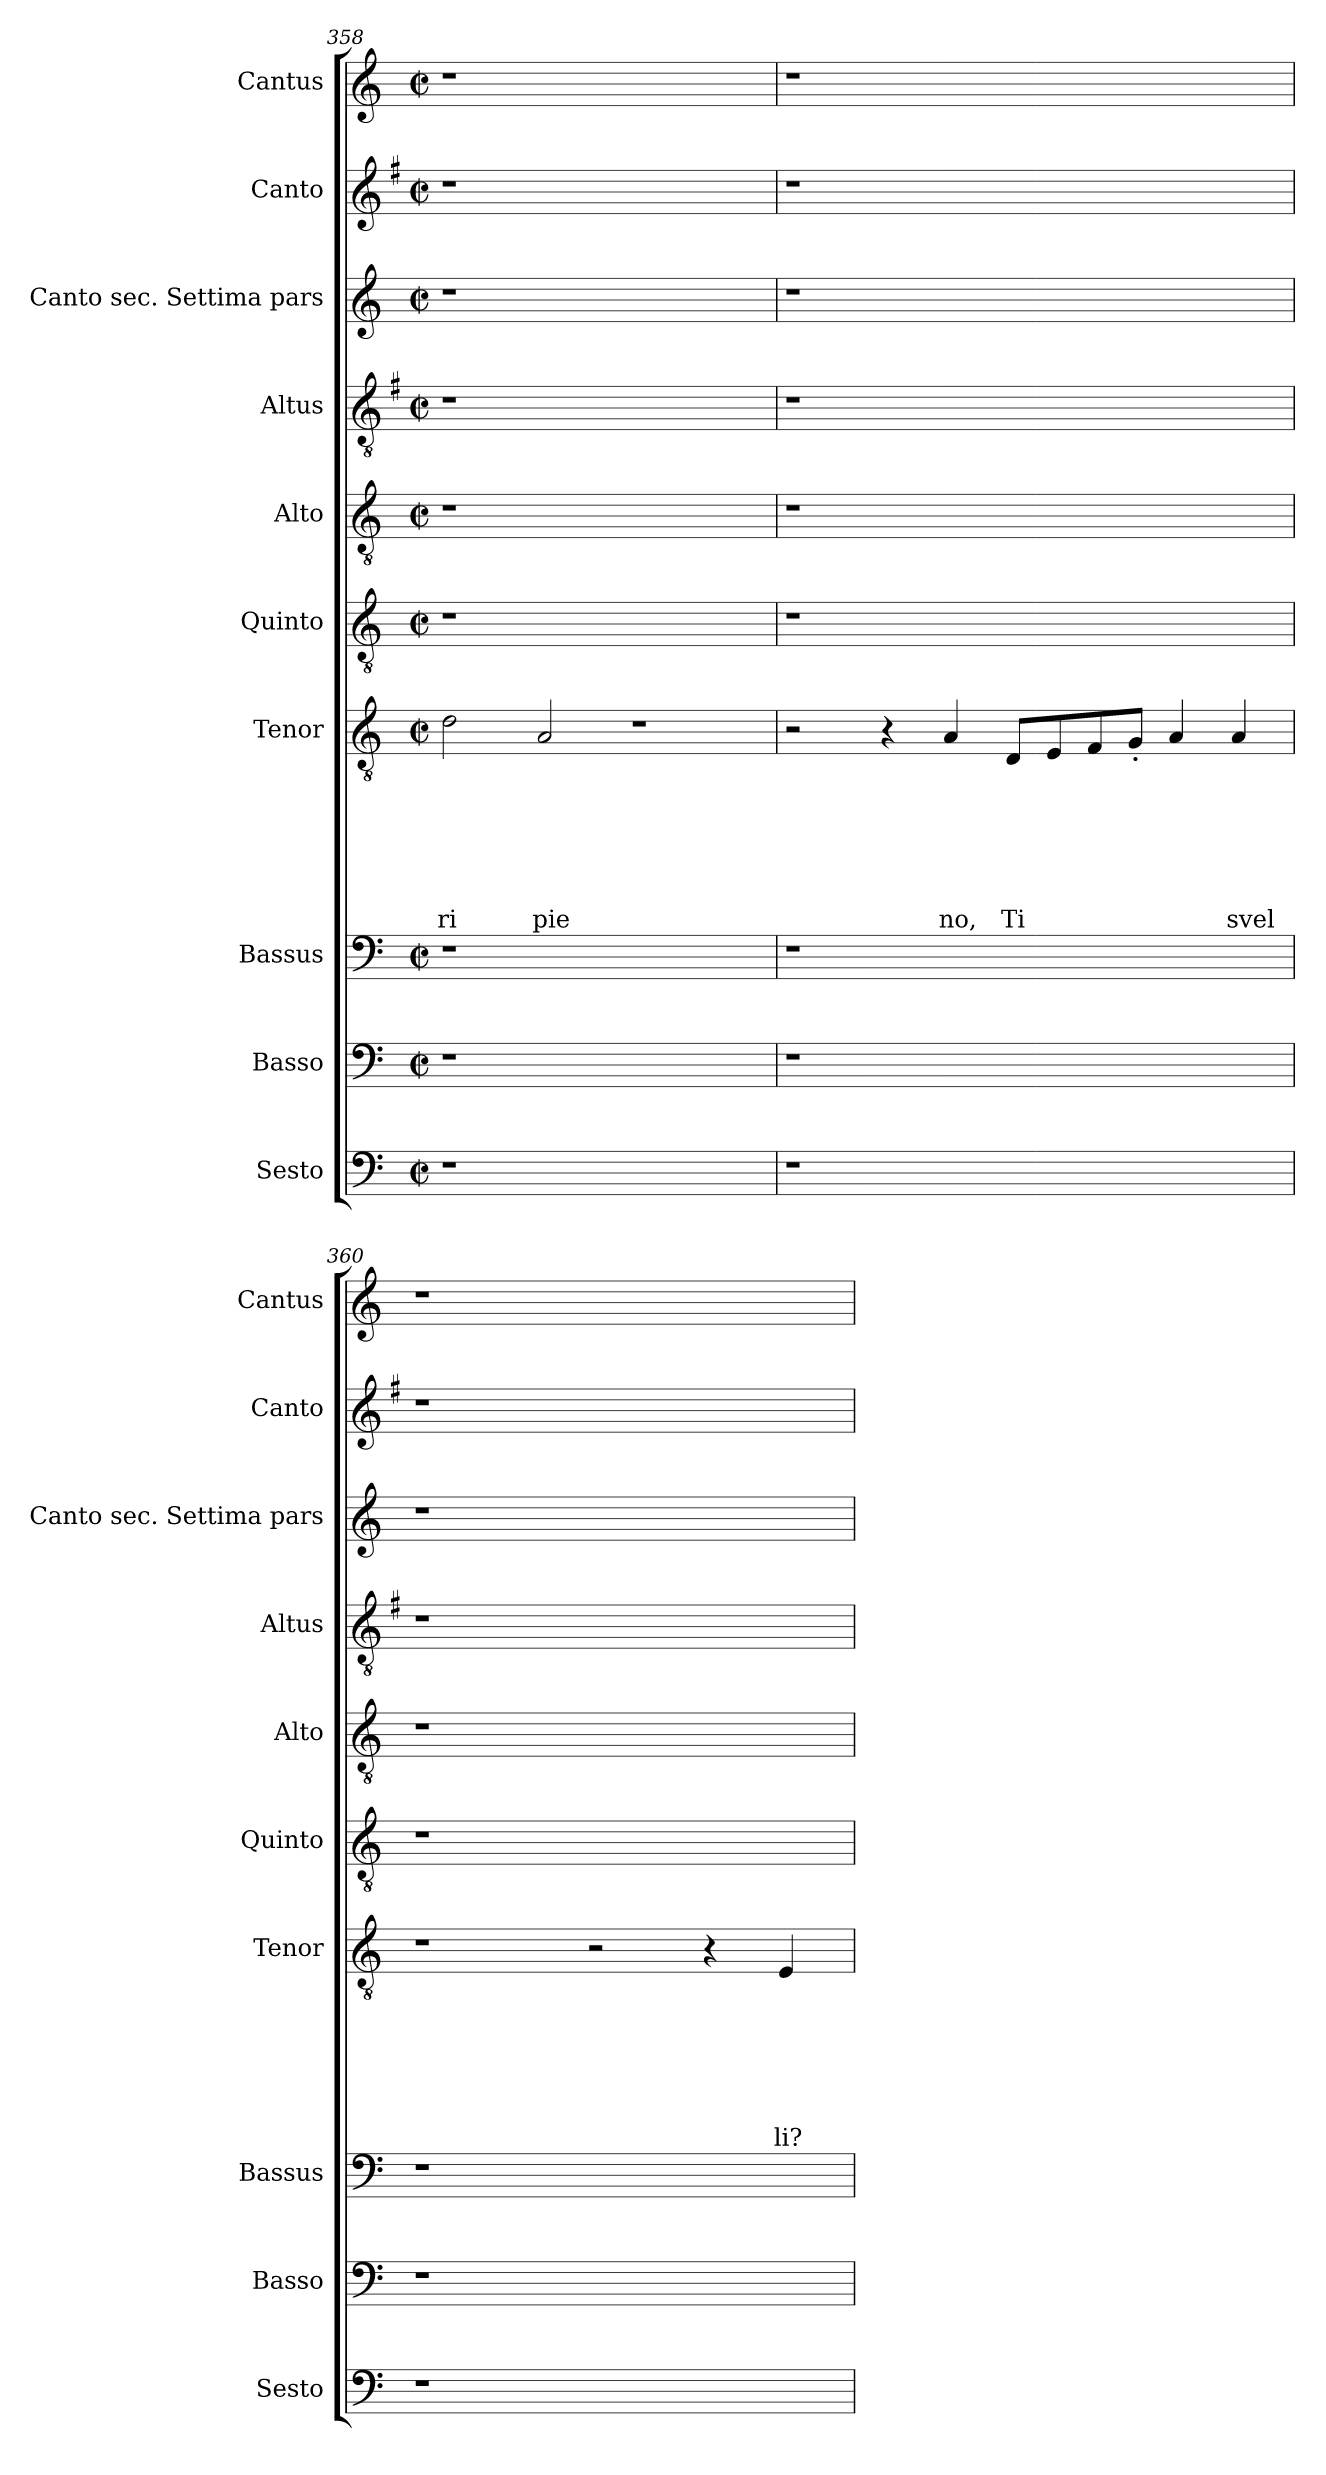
**kern	**kern	**kern	**kern	**text	**text	**text	**text	**text	**text	**text	**kern	**kern	**kern	**kern	**kern	**kern
*part10	*part9	*part8	*part7	*part7	*part7	*part7	*part7	*part7	*part7	*part7	*part6	*part5	*part4	*part3	*part2	*part1
*staff10	*staff9	*staff8	*staff7	*staff7	*staff7	*staff7	*staff7	*staff7	*staff7	*staff7	*staff6	*staff5	*staff4	*staff3	*staff2	*staff1
*I"Sesto	*I"Basso	*I"Bassus	*I"Tenor	*	*	*	*	*	*	*	*I"Quinto	*I"Alto	*I"Altus	*I"Canto sec. Settima pars	*I"Canto	*I"Cantus
*I'Sesto	*I'Basso	*I'Bassus	*I'Tenor	*	*	*	*	*	*	*	*I'Quinto	*I'Alto	*I'Altus	*I'Canto sec. Settima pars	*I'Canto	*I'Cantus
*clefF4	*clefF4	*clefF4	*clefGv2	*	*	*	*	*	*	*	*clefGv2	*clefGv2	*clefGv2	*clefG2	*clefG2	*clefG2
*k[]	*k[]	*k[]	*k[]	*	*	*	*	*	*	*	*k[]	*k[]	*k[f#]	*k[]	*k[f#]	*k[]
*C:	*C:	*C:	*C:	*	*	*	*	*	*	*	*C:	*C:	*G:	*C:	*G:	*C:
*M2/2	*M2/2	*M2/2	*M2/2	*	*	*	*	*	*	*	*M2/2	*M2/2	*M2/2	*M2/2	*M2/2	*M2/2
*met(c|)	*met(c|)	*met(c|)	*met(c|)	*	*	*	*	*	*	*	*met(c|)	*met(c|)	*met(c|)	*met(c|)	*met(c|)	*met(c|)
=358	=358	=358	=358	=358	=358	=358	=358	=358	=358	=358	=358	=358	=358	=358	=358	=358
!	!	!	!	!	!	!	!	!	!	!LO:LY:b	!	!	!	!	!	!
1r	1r	1r	2d\	.	.	.	.	.	.	ri	1r	1r	1r	1r	1r	1r
!	!	!	!	!	!	!	!	!	!	!LO:LY:b	!	!	!	!	!	!
.	.	.	2A/	.	.	.	.	.	.	pie	.	.	.	.	.	.
1ryy	1ryy	1ryy	1r	.	.	.	.	.	.	.	1ryy	1ryy	1ryy	1ryy	1ryy	1ryy
=359	=359	=359	=359	=359	=359	=359	=359	=359	=359	=359	=359	=359	=359	=359	=359	=359
1r	1r	1r	2r	.	.	.	.	.	.	.	1r	1r	1r	1r	1r	1r
.	.	.	4r	.	.	.	.	.	.	.	.	.	.	.	.	.
!	!	!	!	!	!	!	!	!	!	!LO:LY:b	!	!	!	!	!	!
.	.	.	4A/	.	.	.	.	.	.	no,	.	.	.	.	.	.
!	!	!	!	!	!	!	!	!	!	!LO:LY:b	!	!	!	!	!	!
1ryy	1ryy	1ryy	8D/L	.	.	.	.	.	.	Ti	1ryy	1ryy	1ryy	1ryy	1ryy	1ryy
.	.	.	8E/	.	.	.	.	.	.	.	.	.	.	.	.	.
.	.	.	8F/	.	.	.	.	.	.	.	.	.	.	.	.	.
.	.	.	8G'</J	.	.	.	.	.	.	.	.	.	.	.	.	.
.	.	.	4A/	.	.	.	.	.	.	.	.	.	.	.	.	.
!	!	!	!	!	!	!	!	!	!	!LO:LY:b	!	!	!	!	!	!
.	.	.	4A/	.	.	.	.	.	.	svel	.	.	.	.	.	.
=360	=360	=360	=360	=360	=360	=360	=360	=360	=360	=360	=360	=360	=360	=360	=360	=360
1r	1r	1r	1r	.	.	.	.	.	.	.	1r	1r	1r	1r	1r	1r
1ryy	1ryy	1ryy	2r	.	.	.	.	.	.	.	1ryy	1ryy	1ryy	1ryy	1ryy	1ryy
.	.	.	4r	.	.	.	.	.	.	.	.	.	.	.	.	.
!	!	!	!	!	!	!	!	!	!	!LO:LY:b	!	!	!	!	!	!
.	.	.	4E/	.	.	.	.	.	.	li?	.	.	.	.	.	.
=	=	=	=	=	=	=	=	=	=	=	=	=	=	=	=	=
*-	*-	*-	*-	*-	*-	*-	*-	*-	*-	*-	*-	*-	*-	*-	*-	*-
